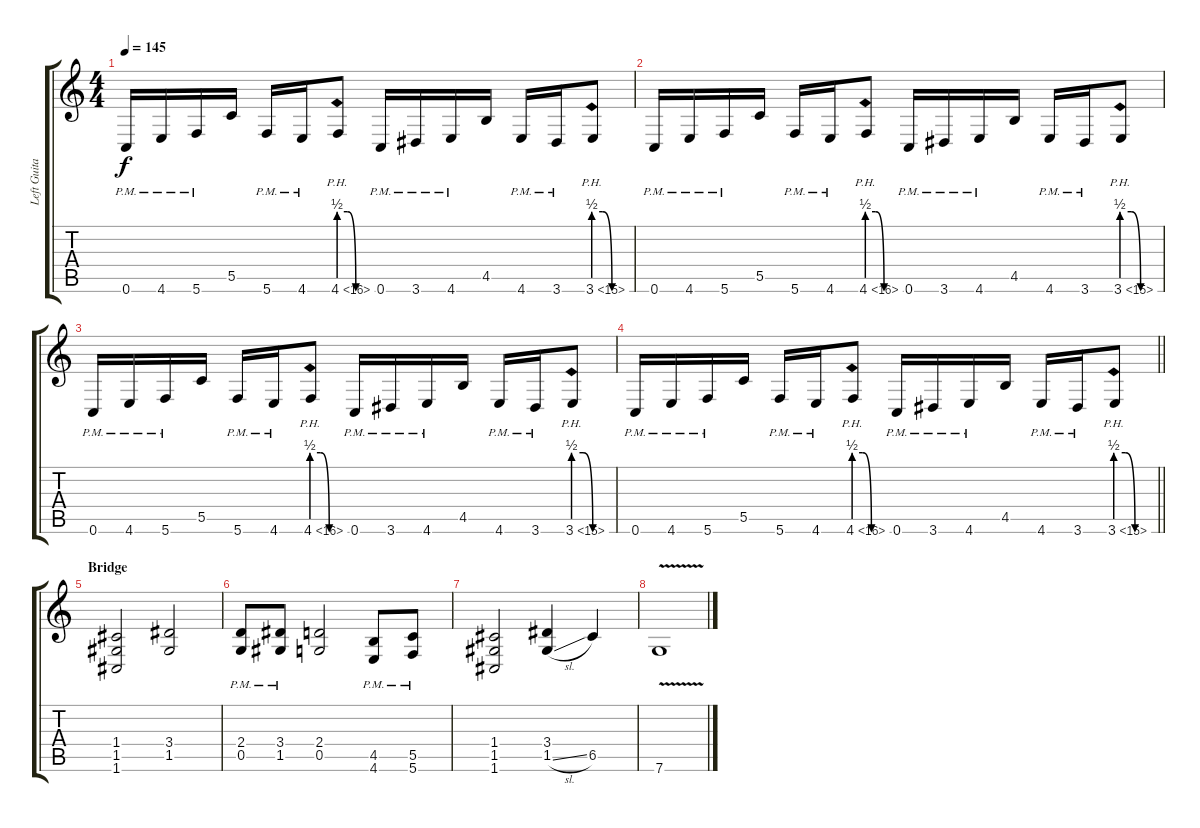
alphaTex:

\track ("Left Guitar" "Left Guita") {instrument distortionguitar}
\staff {score tabs}
\tuning (D4 A3 F3 C3 G2 C2) {hide}
\ts (4 4)
\tempo 145
\clef g2
\ks c
0.6{pm}.16{dy f} 4.6{pm}.16 5.6{pm}.16 5.5.16 5.6{pm}.16 4.6{pm}.16 4.6{be (custom 0 2 15 2 30 0 60 0) ph 12}.8{instrument guitarharmonics} 0.6{pm}.16{instrument distortionguitar} 3.6{pm}.16 4.6{pm}.16 4.5.16 4.6{pm}.16 3.6{pm}.16 3.6{be (custom 0 2 15 2 30 0 60 0) ph 12}.8{instrument guitarharmonics} |
0.6{pm}.16{instrument distortionguitar} 4.6{pm}.16 5.6{pm}.16 5.5.16 5.6{pm}.16 4.6{pm}.16 4.6{be (custom 0 2 15 2 30 0 60 0) ph 12}.8{instrument guitarharmonics} 0.6{pm}.16{instrument distortionguitar} 3.6{pm}.16 4.6{pm}.16 4.5.16 4.6{pm}.16 3.6{pm}.16 3.6{be (custom 0 2 15 2 30 0 60 0) ph 12}.8{instrument guitarharmonics} |
0.6{pm}.16{instrument distortionguitar} 4.6{pm}.16 5.6{pm}.16 5.5.16 5.6{pm}.16 4.6{pm}.16 4.6{be (custom 0 2 15 2 30 0 60 0) ph 12}.8{instrument guitarharmonics} 0.6{pm}.16{instrument distortionguitar} 3.6{pm}.16 4.6{pm}.16 4.5.16 4.6{pm}.16 3.6{pm}.16 3.6{be (custom 0 2 15 2 30 0 60 0) ph 12}.8{instrument guitarharmonics} |
\barLineRight lightlight
0.6{pm}.16{instrument distortionguitar} 4.6{pm}.16 5.6{pm}.16 5.5.16 5.6{pm}.16 4.6{pm}.16 4.6{be (custom 0 2 15 2 30 0 60 0) ph 12}.8{instrument guitarharmonics} 0.6{pm}.16{instrument distortionguitar} 3.6{pm}.16 4.6{pm}.16 4.5.16 4.6{pm}.16 3.6{pm}.16 3.6{be (custom 0 2 15 2 30 0 60 0) ph 12}.8{instrument guitarharmonics} |
\section ("" "Bridge")
(1.4 1.5 1.6).2{instrument distortionguitar} (3.4 1.5).2 |
(2.4{pm} 0.5{pm}).8 (3.4{pm} 1.5{pm}).8 (2.4 0.5).2 (4.5{pm} 4.6{pm}).8 (5.5{pm} 5.6{pm}).8 |
(1.4 1.5 1.6).2 (3.4 1.5{sl}).4 6.5.4 |
7.6{v}.1
